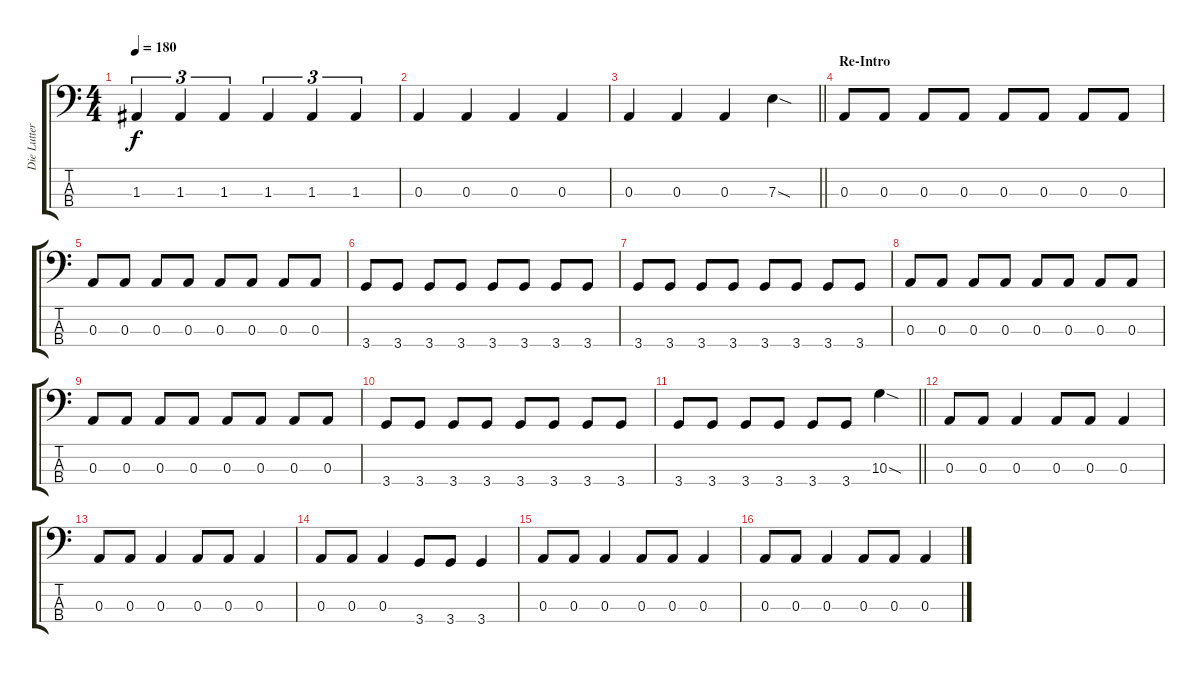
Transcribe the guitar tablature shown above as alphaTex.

\track ("Die Lutter" "Die Lutter") {instrument electricbasspick}
\staff {score tabs}
\tuning (G2 D2 A1 E1) {hide}
\ts (4 4)
\tempo 180
\clef f4
\ks c
1.3.4{tu (3 2) dy f} 1.3.4{tu (3 2)} 1.3.4{tu (3 2)} 1.3.4{tu (3 2)} 1.3.4{tu (3 2)} 1.3.4{tu (3 2)} |
0.3.4 0.3.4 0.3.4 0.3.4 |
\barLineRight lightlight
0.3.4 0.3.4 0.3.4 7.3{sod}.4 |
\section ("" "Re-Intro")
0.3.8 0.3.8 0.3.8 0.3.8 0.3.8 0.3.8 0.3.8 0.3.8 |
0.3.8 0.3.8 0.3.8 0.3.8 0.3.8 0.3.8 0.3.8 0.3.8 |
3.4.8 3.4.8 3.4.8 3.4.8 3.4.8 3.4.8 3.4.8 3.4.8 |
3.4.8 3.4.8 3.4.8 3.4.8 3.4.8 3.4.8 3.4.8 3.4.8 |
0.3.8 0.3.8 0.3.8 0.3.8 0.3.8 0.3.8 0.3.8 0.3.8 |
0.3.8 0.3.8 0.3.8 0.3.8 0.3.8 0.3.8 0.3.8 0.3.8 |
3.4.8 3.4.8 3.4.8 3.4.8 3.4.8 3.4.8 3.4.8 3.4.8 |
\barLineRight lightlight
3.4.8 3.4.8 3.4.8 3.4.8 3.4.8 3.4.8 10.3{sod}.4 |
0.3.8 0.3.8 0.3.4 0.3.8 0.3.8 0.3.4 |
0.3.8 0.3.8 0.3.4 0.3.8 0.3.8 0.3.4 |
0.3.8 0.3.8 0.3.4 3.4.8 3.4.8 3.4.4 |
0.3.8 0.3.8 0.3.4 0.3.8 0.3.8 0.3.4 |
0.3.8 0.3.8 0.3.4 0.3.8 0.3.8 0.3.4
